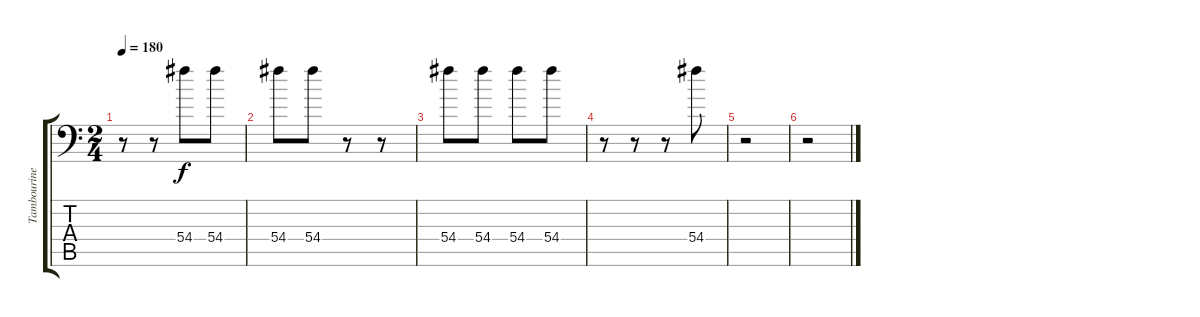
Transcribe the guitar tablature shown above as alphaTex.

\track ("Tambourine" "Tambourine") {instrument acousticgrandpiano}
\staff {score tabs}
\tuning (C-1 C-1 C-1 C-1 C-1 C-1) {hide}
\ts (2 4)
\tempo 180
\clef f4
\ks c
r.8{dy f} r.8 54.4.8 54.4.8 |
54.4.8 54.4.8 r.8 r.8 |
54.4.8 54.4.8 54.4.8 54.4.8 |
r.8 r.8 r.8 54.4.8 |
r.2 |
r.2
